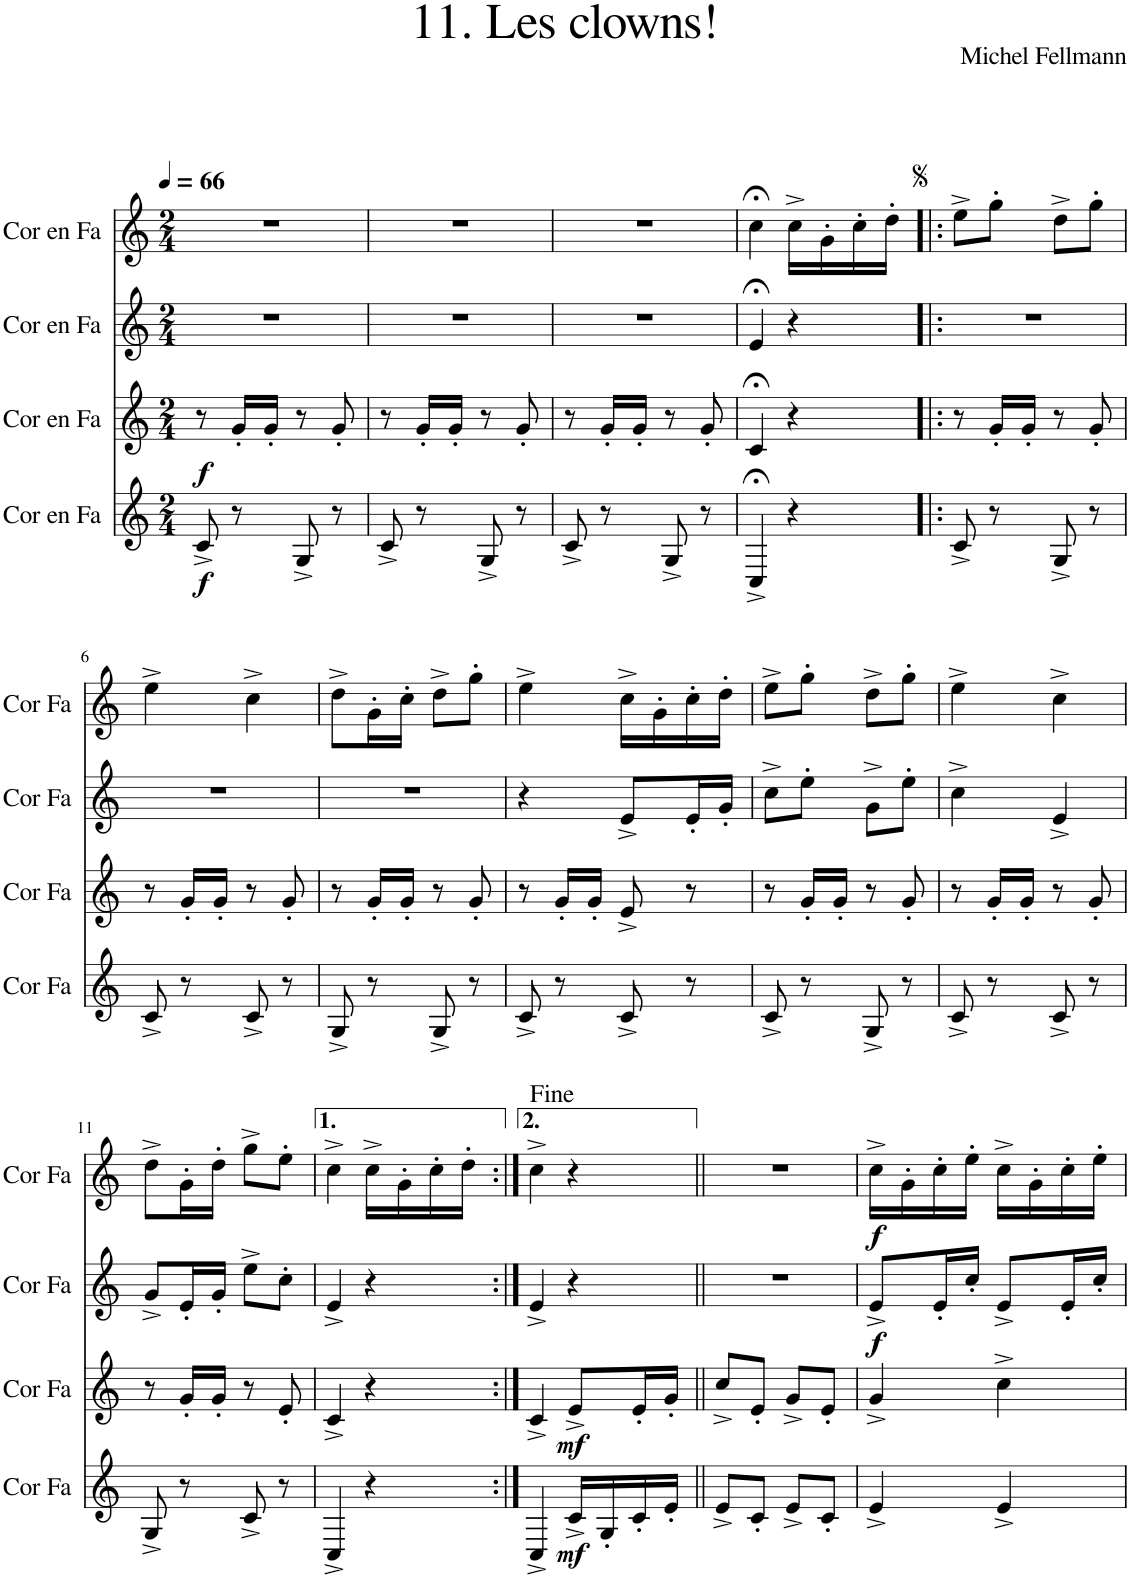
**kern	**dynam	**kern	**dynam	**kern	**dynam	**kern	**dynam
*part4	*part4	*part3	*part3	*part2	*part2	*part1	*part1
*staff4	*staff4	*staff3	*staff3	*staff2	*staff2	*staff1	*staff1
*I"Cor en Fa	*	*I"Cor en Fa	*	*I"Cor en Fa	*	*I"Cor en Fa	*
*I'Cor Fa	*	*I'Cor Fa	*	*I'Cor Fa	*	*I'Cor Fa	*
*clefG2	*	*clefG2	*	*clefG2	*	*clefG2	*
*Trd4c7	*	*Trd4c7	*	*Trd4c7	*	*Trd4c7	*
*k[]	*	*k[]	*	*k[]	*	*k[]	*
*M2/4	*	*M2/4	*	*M2/4	*	*M2/4	*
*MM66	*	*MM66	*	*MM66	*	*MM66	*
=1	=1	=1	=1	=1	=1	=1	=1
!	!LO:DY:b	!	!LO:DY:b	!	!	!	!
8c^/	f	8r	f	2r	.	2r	.
8r	.	16g'/LL	.	.	.	.	.
.	.	16g'/JJ	.	.	.	.	.
8G^/	.	8r	.	.	.	.	.
8r	.	8g'/	.	.	.	.	.
=2	=2	=2	=2	=2	=2	=2	=2
8c^/	.	8r	.	2r	.	2r	.
8r	.	16g'/LL	.	.	.	.	.
.	.	16g'/JJ	.	.	.	.	.
8G^/	.	8r	.	.	.	.	.
8r	.	8g'/	.	.	.	.	.
=3	=3	=3	=3	=3	=3	=3	=3
8c^/	.	8r	.	2r	.	2r	.
8r	.	16g'/LL	.	.	.	.	.
.	.	16g'/JJ	.	.	.	.	.
8G^/	.	8r	.	.	.	.	.
8r	.	8g'/	.	.	.	.	.
=4	=4	=4	=4	=4	=4	=4	=4
4C;<^/	.	4c;</	.	4e;</	.	4cc;<\	.
4r	.	4r	.	4r	.	16cc^\LL	.
.	.	.	.	.	.	16g'\	.
.	.	.	.	.	.	16cc'\	.
.	.	.	.	.	.	16dd'\JJ	.
=5!|:	=5!|:	=5!|:	=5!|:	=5!|:	=5!|:	=5!|:	=5!|:
8c^/	.	8r	.	2r	.	8ee^\L	.
8r	.	16g'/LL	.	.	.	8gg'\J	.
.	.	16g'/JJ	.	.	.	.	.
8G^/	.	8r	.	.	.	8dd^\L	.
8r	.	8g'/	.	.	.	8gg'\J	.
!!LO:LB:g=z
=6	=6	=6	=6	=6	=6	=6	=6
8c^/	.	8r	.	2r	.	4ee^\	.
8r	.	16g'/LL	.	.	.	.	.
.	.	16g'/JJ	.	.	.	.	.
8c^/	.	8r	.	.	.	4cc^\	.
8r	.	8g'/	.	.	.	.	.
=7	=7	=7	=7	=7	=7	=7	=7
8G^/	.	8r	.	2r	.	8dd^\L	.
8r	.	16g'/LL	.	.	.	16g'\L	.
.	.	16g'/JJ	.	.	.	16cc'\JJ	.
8G^/	.	8r	.	.	.	8dd^\L	.
8r	.	8g'/	.	.	.	8gg'\J	.
=8	=8	=8	=8	=8	=8	=8	=8
8c^/	.	8r	.	4r	.	4ee^\	.
8r	.	16g'/LL	.	.	.	.	.
.	.	16g'/JJ	.	.	.	.	.
8c^/	.	8e^/	.	8e^/L	.	16cc^\LL	.
.	.	.	.	.	.	16g'\	.
8r	.	8r	.	16e'/L	.	16cc'\	.
.	.	.	.	16g'/JJ	.	16dd'\JJ	.
=9	=9	=9	=9	=9	=9	=9	=9
8c^/	.	8r	.	8cc^\L	.	8ee^\L	.
8r	.	16g'/LL	.	8ee'\J	.	8gg'\J	.
.	.	16g'/JJ	.	.	.	.	.
8G^/	.	8r	.	8g^\L	.	8dd^\L	.
8r	.	8g'/	.	8ee'\J	.	8gg'\J	.
=10	=10	=10	=10	=10	=10	=10	=10
8c^/	.	8r	.	4cc^\	.	4ee^\	.
8r	.	16g'/LL	.	.	.	.	.
.	.	16g'/JJ	.	.	.	.	.
8c^/	.	8r	.	4e^/	.	4cc^\	.
8r	.	8g'/	.	.	.	.	.
!!LO:LB:g=z
=11	=11	=11	=11	=11	=11	=11	=11
8G^/	.	8r	.	8g^/L	.	8dd^\L	.
8r	.	16g'/LL	.	16e'/L	.	16g'\L	.
.	.	16g'/JJ	.	16g'/JJ	.	16dd'\JJ	.
8c^/	.	8r	.	8ee^\L	.	8gg^\L	.
8r	.	8e'/	.	8cc'\J	.	8ee'\J	.
=12	=12	=12	=12	=12	=12	=12	=12
4C^/	.	4c^/	.	4e^/	.	4cc^\	.
4r	.	4r	.	4r	.	16cc^\LL	.
.	.	.	.	.	.	16g'\	.
.	.	.	.	.	.	16cc'\	.
.	.	.	.	.	.	16dd'\JJ	.
=13:|!	=13:|!	=13:|!	=13:|!	=13:|!	=13:|!	=13:|!	=13:|!
4C^/	.	4c^/	.	4e^/	.	4cc^\	.
!	!LO:DY:b	!	!LO:DY:b	!	!	!	!
16c^/LL	mf	8e^/L	mf	4r	.	4r	.
16G'/	.	.	.	.	.	.	.
16c'/	.	16e'/L	.	.	.	.	.
16e'/JJ	.	16g'/JJ	.	.	.	.	.
=14||	=14||	=14||	=14||	=14||	=14||	=14||	=14||
8e^/L	.	8cc^/L	.	2r	.	2r	.
8c'/J	.	8e'/J	.	.	.	.	.
8e^/L	.	8g^/L	.	.	.	.	.
8c'/J	.	8e'/J	.	.	.	.	.
=15	=15	=15	=15	=15	=15	=15	=15
!	!	!	!	!	!LO:DY:b	!	!LO:DY:b
4e^/	.	4g^/	.	8e^/L	f	16cc^\LL	f
.	.	.	.	.	.	16g'\	.
.	.	.	.	16e'/L	.	16cc'\	.
.	.	.	.	16cc'/JJ	.	16ee'\JJ	.
4e^/	.	4cc^\	.	8e^/L	.	16cc^\LL	.
.	.	.	.	.	.	16g'\	.
.	.	.	.	16e'/L	.	16cc'\	.
.	.	.	.	16cc'/JJ	.	16ee'\JJ	.
=	=	=	=	=	=	=	=
*-	*-	*-	*-	*-	*-	*-	*-
